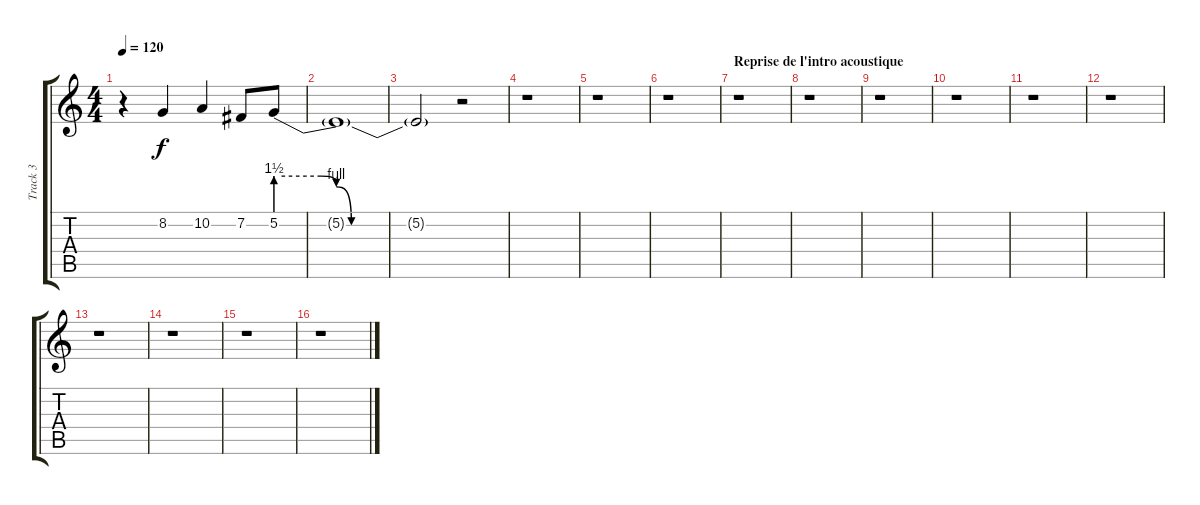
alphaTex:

\track ("Track 3" "Track 3") {instrument trumpet}
\staff {score tabs}
\tuning (E4 B3 G3 D3 A2 E2) {hide}
\ts (4 4)
\tempo 120
\clef g2
\ks c
r.4{dy f} 8.2.4 10.2.4 7.2.8 5.2{be (custom 0 6 15 6 20 4 25 0 60 0)}.8 |
5.2{t}.1 |
5.2{t}.2 r.2 |
r.1 |
r.1 |
r.1 |
\section ("" "Reprise de l'intro acoustique")
r.1 |
r.1 |
r.1 |
r.1 |
r.1 |
r.1 |
r.1 |
r.1 |
r.1 |
r.1
